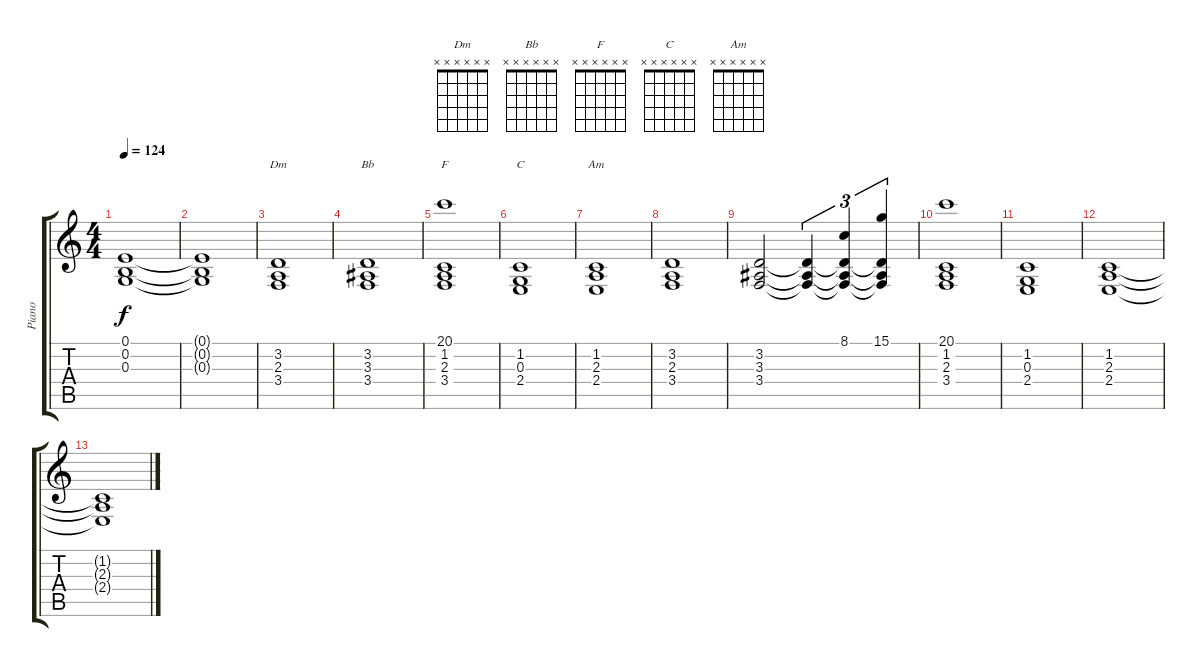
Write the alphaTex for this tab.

\track ("Piano" "Piano") {instrument acousticgrandpiano}
\staff {score tabs}
\tuning (E4 B3 G3 D3 A2 E2) {hide}
\chord ("Dm" x x x x x x) {firstfret 0}
\chord ("Bb" x x x x x x) {firstfret 0}
\chord ("F" x x x x x x) {firstfret 0}
\chord ("C" x x x x x x) {firstfret 0}
\chord ("Am" x x x x x x) {firstfret 0}
\ts (4 4)
\tempo 124
\clef g2
\ks c
(0.1 0.2 0.3).1{dy f} |
(0.1{t} 0.2{t} 0.3{t}).1 |
(3.2 2.3 3.4).1{ch "Dm"} |
(3.2 3.3 3.4).1{ch "Bb"} |
(20.1 1.2 2.3 3.4).1{ch "F"} |
(1.2 0.3 2.4).1{ch "C"} |
(1.2 2.3 2.4).1{ch "Am"} |
(3.2 2.3 3.4).1 |
(3.2 3.3 3.4).2 (3.2{t} 3.3{t} 3.4{t}).4{tu (3 2)} (8.1 3.2{t} 3.3{t} 3.4{t}).4{tu (3 2)} (15.1 3.2{t} 3.3{t} 3.4{t}).4{tu (3 2)} |
(20.1 1.2 2.3 3.4).1 |
(1.2 0.3 2.4).1 |
(1.2 2.3 2.4).1 |
(1.2{t} 2.3{t} 2.4{t}).1
